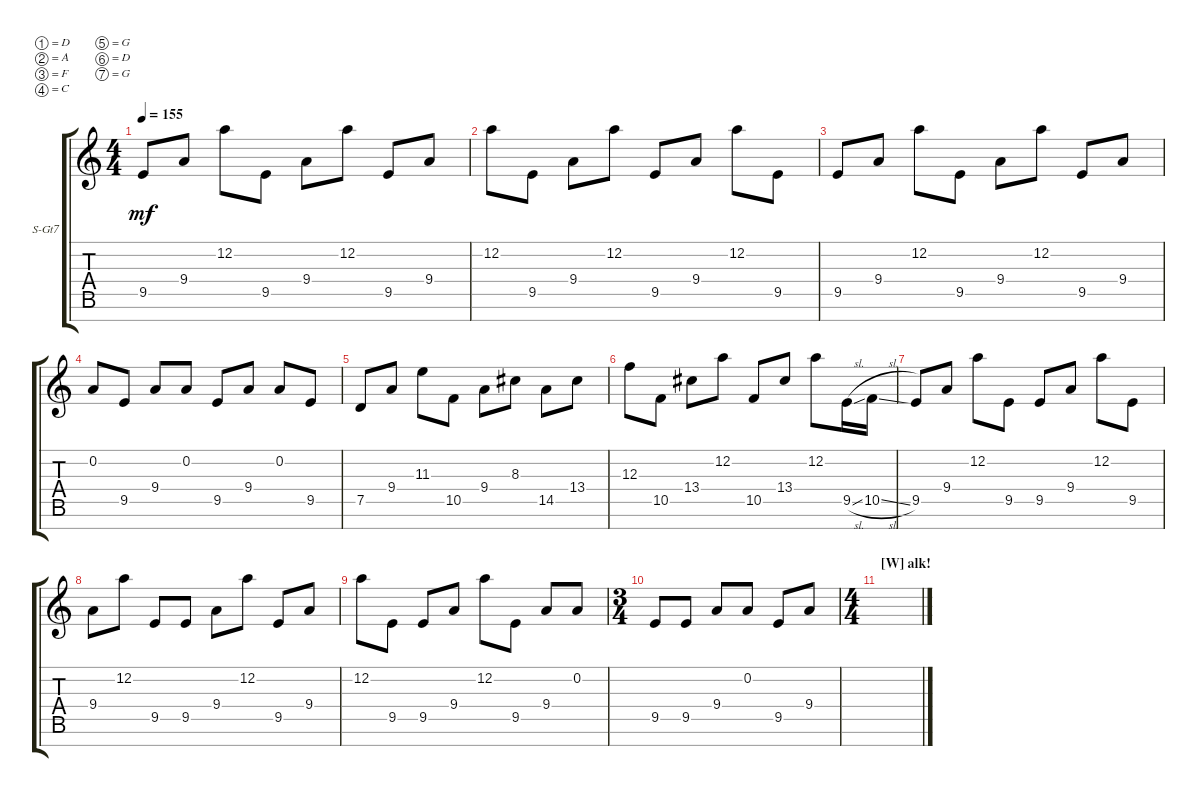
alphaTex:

\defaultSystemsLayout 4
\bracketExtendMode groupsimilarinstruments
\firstSystemTrackNameOrientation horizontal
\otherSystemsTrackNameOrientation horizontal
\track ("Adesola (Clean)" "S-Gt7") {instrument acousticguitarsteel}
\staff {score tabs}
\tuning (D4 A3 F3 C3 G2 D2 G1)
\ts (4 4)
\tempo 155
\clef g2
\ks c
9.5.8{dy mf} 9.4.8 12.2.8 9.5.8 9.4.8 12.2.8 9.5.8 9.4.8 |
12.2.8 9.5.8 9.4.8 12.2.8 9.5.8 9.4.8 12.2.8 9.5.8 |
9.5.8 9.4.8 12.2.8 9.5.8 9.4.8 12.2.8 9.5.8 9.4.8 |
0.2.8 9.5.8 9.4.8 0.2.8 9.5.8 9.4.8 0.2.8 9.5.8 |
7.5.8 9.4.8 11.3.8 10.5.8 9.4.8 8.3.8 14.5.8 13.4.8 |
12.3.8 10.5.8 13.4.8 12.2.8 10.5.8 13.4.8 12.2.8 9.5{sl}.16 10.5{sl}.16 |
9.5.8 9.4.8 12.2.8 9.5.8 9.5.8 9.4.8 12.2.8 9.5.8 |
9.4.8 12.2.8 9.5.8 9.5.8 9.4.8 12.2.8 9.5.8 9.4.8 |
12.2.8 9.5.8 9.5.8 9.4.8 12.2.8 9.5.8 9.4.8 0.2.8 |
\ts (3 4)
9.5.8 9.5.8 9.4.8 0.2.8 9.5.8 9.4.8 |
\ts (4 4)
\section ("W" "alk!")
